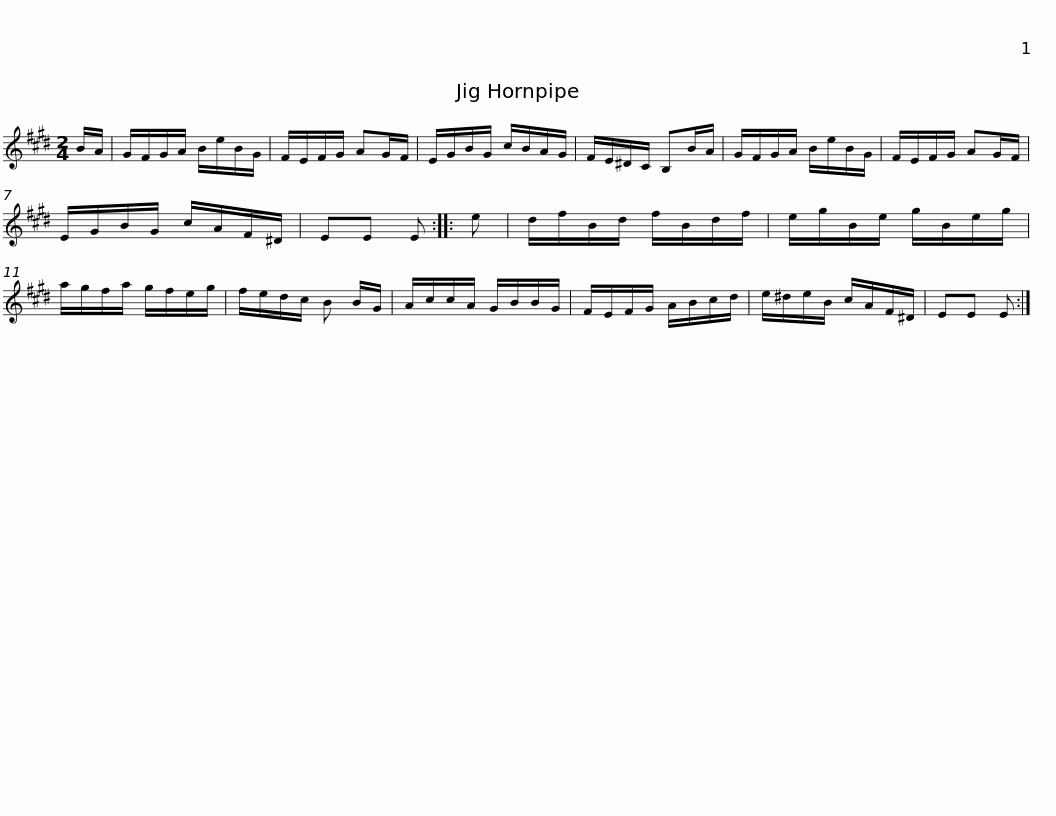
X:1
L:1/8
M:2/4
I:linebreak $
K:E
V:1 treble
V:1
 B/A/ | G/F/G/A/ B/e/B/G/ | F/E/F/G/ AG/F/ | E/G/B/G/ c/B/A/G/ | F/E/^D/C/ B,B/A/ | %5
 G/F/G/A/ B/e/B/G/ |$ F/E/F/G/ AG/F/ | E/G/B/G/ c/A/F/^D/ | EE E :: e | %10
 d/f/B/d/ f/B/d/f/ | e/g/B/e/ g/B/e/g/ | a/g/f/a/ g/f/e/g/ |$ f/e/d/c/ B B/G/ | A/c/c/A/ G/B/B/G/ | %15
 F/E/F/G/ A/B/c/d/ | e/^d/e/B/ c/A/F/^D/ | EE E :| %18
